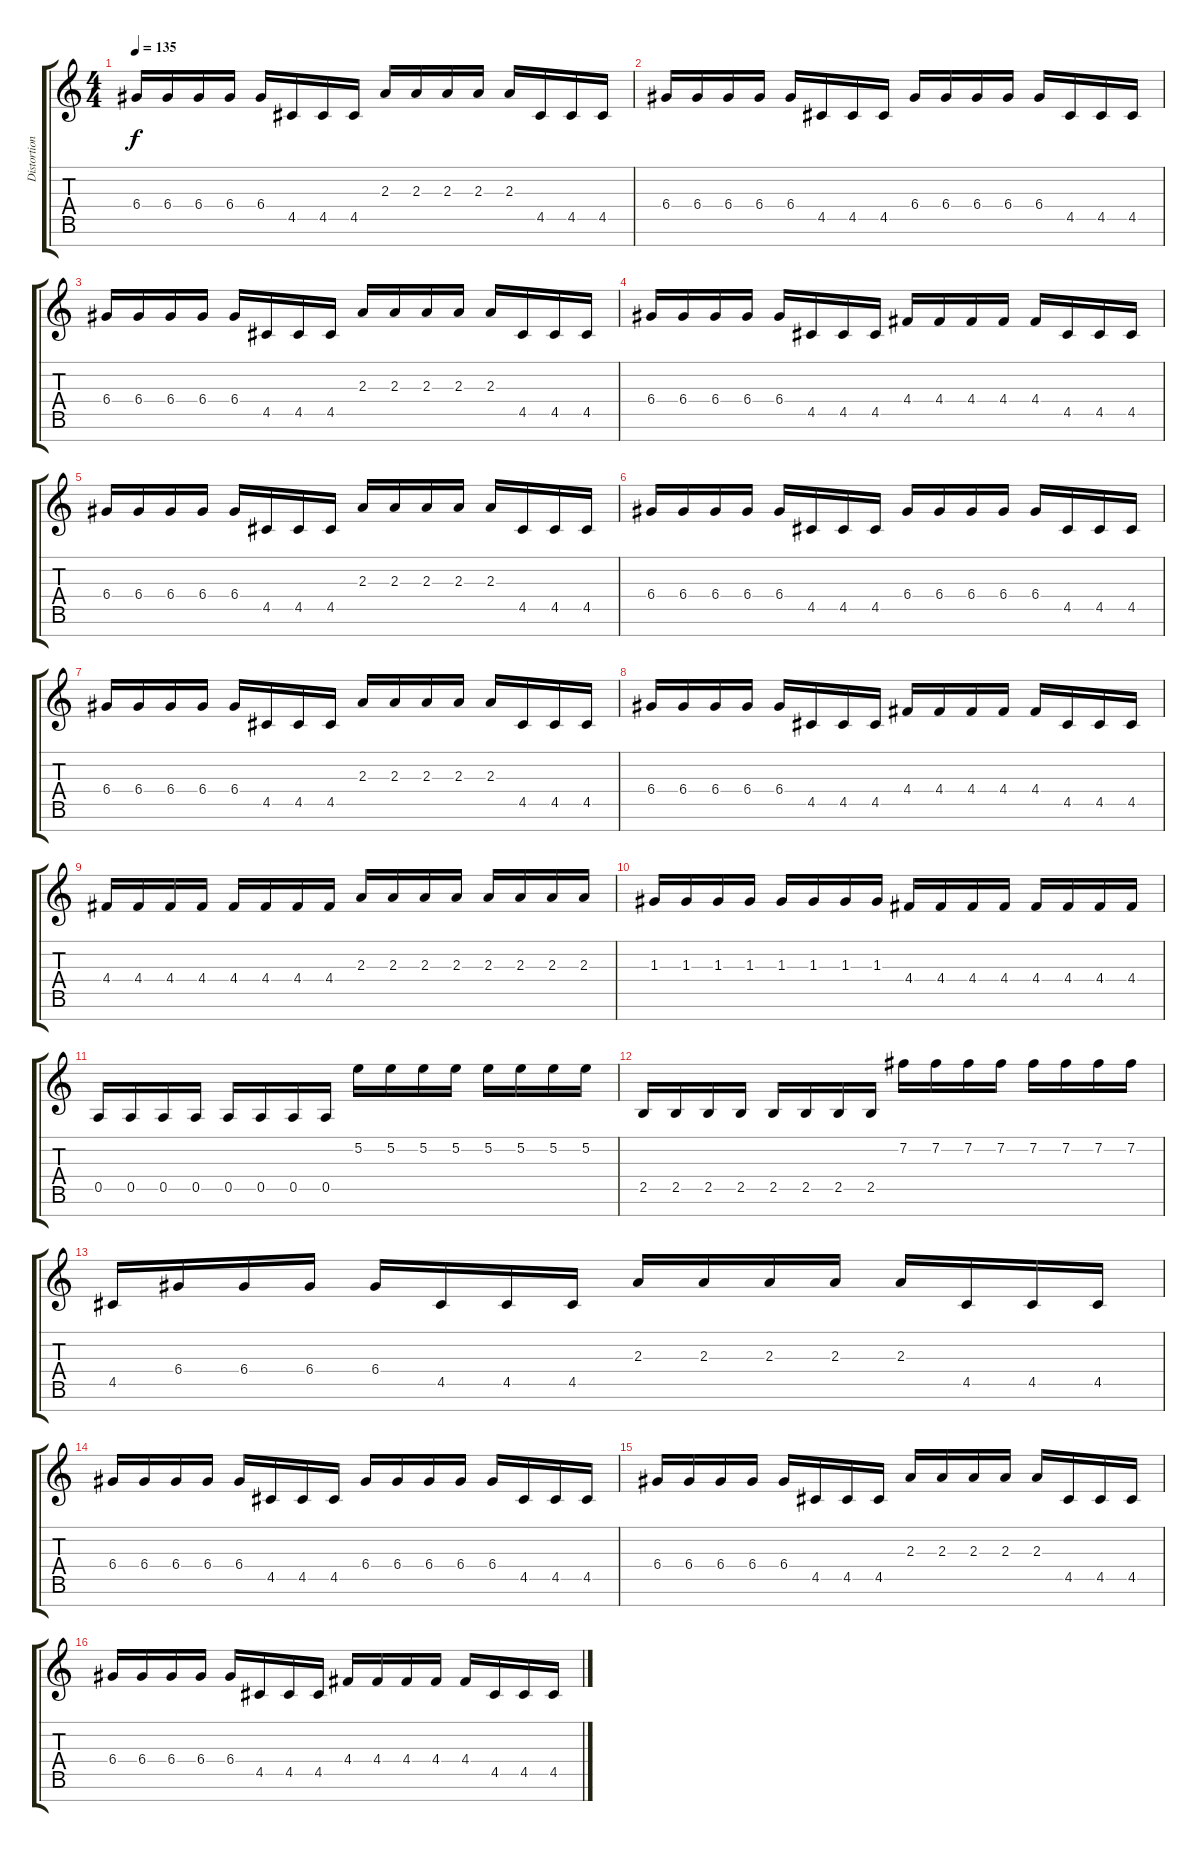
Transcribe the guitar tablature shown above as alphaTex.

\track ("Distortion Guitar 2" "Distortion") {instrument distortionguitar}
\staff {score tabs}
\tuning (E4 B3 G3 D3 A2 E2 B1) {hide}
\ts (4 4)
\tempo 135
\clef g2
\ks c
6.4.16{dy f} 6.4.16 6.4.16 6.4.16 6.4.16 4.5.16 4.5.16 4.5.16 2.3.16 2.3.16 2.3.16 2.3.16 2.3.16 4.5.16 4.5.16 4.5.16 |
6.4.16 6.4.16 6.4.16 6.4.16 6.4.16 4.5.16 4.5.16 4.5.16 6.4.16 6.4.16 6.4.16 6.4.16 6.4.16 4.5.16 4.5.16 4.5.16 |
6.4.16 6.4.16 6.4.16 6.4.16 6.4.16 4.5.16 4.5.16 4.5.16 2.3.16 2.3.16 2.3.16 2.3.16 2.3.16 4.5.16 4.5.16 4.5.16 |
6.4.16 6.4.16 6.4.16 6.4.16 6.4.16 4.5.16 4.5.16 4.5.16 4.4.16 4.4.16 4.4.16 4.4.16 4.4.16 4.5.16 4.5.16 4.5.16 |
6.4.16 6.4.16 6.4.16 6.4.16 6.4.16 4.5.16 4.5.16 4.5.16 2.3.16 2.3.16 2.3.16 2.3.16 2.3.16 4.5.16 4.5.16 4.5.16 |
6.4.16 6.4.16 6.4.16 6.4.16 6.4.16 4.5.16 4.5.16 4.5.16 6.4.16 6.4.16 6.4.16 6.4.16 6.4.16 4.5.16 4.5.16 4.5.16 |
6.4.16 6.4.16 6.4.16 6.4.16 6.4.16 4.5.16 4.5.16 4.5.16 2.3.16 2.3.16 2.3.16 2.3.16 2.3.16 4.5.16 4.5.16 4.5.16 |
6.4.16 6.4.16 6.4.16 6.4.16 6.4.16 4.5.16 4.5.16 4.5.16 4.4.16 4.4.16 4.4.16 4.4.16 4.4.16 4.5.16 4.5.16 4.5.16 |
4.4.16 4.4.16 4.4.16 4.4.16 4.4.16 4.4.16 4.4.16 4.4.16 2.3.16 2.3.16 2.3.16 2.3.16 2.3.16 2.3.16 2.3.16 2.3.16 |
1.3.16 1.3.16 1.3.16 1.3.16 1.3.16 1.3.16 1.3.16 1.3.16 4.4.16 4.4.16 4.4.16 4.4.16 4.4.16 4.4.16 4.4.16 4.4.16 |
0.5.16 0.5.16 0.5.16 0.5.16 0.5.16 0.5.16 0.5.16 0.5.16 5.2.16 5.2.16 5.2.16 5.2.16 5.2.16 5.2.16 5.2.16 5.2.16 |
2.5.16 2.5.16 2.5.16 2.5.16 2.5.16 2.5.16 2.5.16 2.5.16 7.2.16 7.2.16 7.2.16 7.2.16 7.2.16 7.2.16 7.2.16 7.2.16 |
4.5.16 6.4.16 6.4.16 6.4.16 6.4.16 4.5.16 4.5.16 4.5.16 2.3.16 2.3.16 2.3.16 2.3.16 2.3.16 4.5.16 4.5.16 4.5.16 |
6.4.16 6.4.16 6.4.16 6.4.16 6.4.16 4.5.16 4.5.16 4.5.16 6.4.16 6.4.16 6.4.16 6.4.16 6.4.16 4.5.16 4.5.16 4.5.16 |
6.4.16 6.4.16 6.4.16 6.4.16 6.4.16 4.5.16 4.5.16 4.5.16 2.3.16 2.3.16 2.3.16 2.3.16 2.3.16 4.5.16 4.5.16 4.5.16 |
6.4.16 6.4.16 6.4.16 6.4.16 6.4.16 4.5.16 4.5.16 4.5.16 4.4.16 4.4.16 4.4.16 4.4.16 4.4.16 4.5.16 4.5.16 4.5.16
